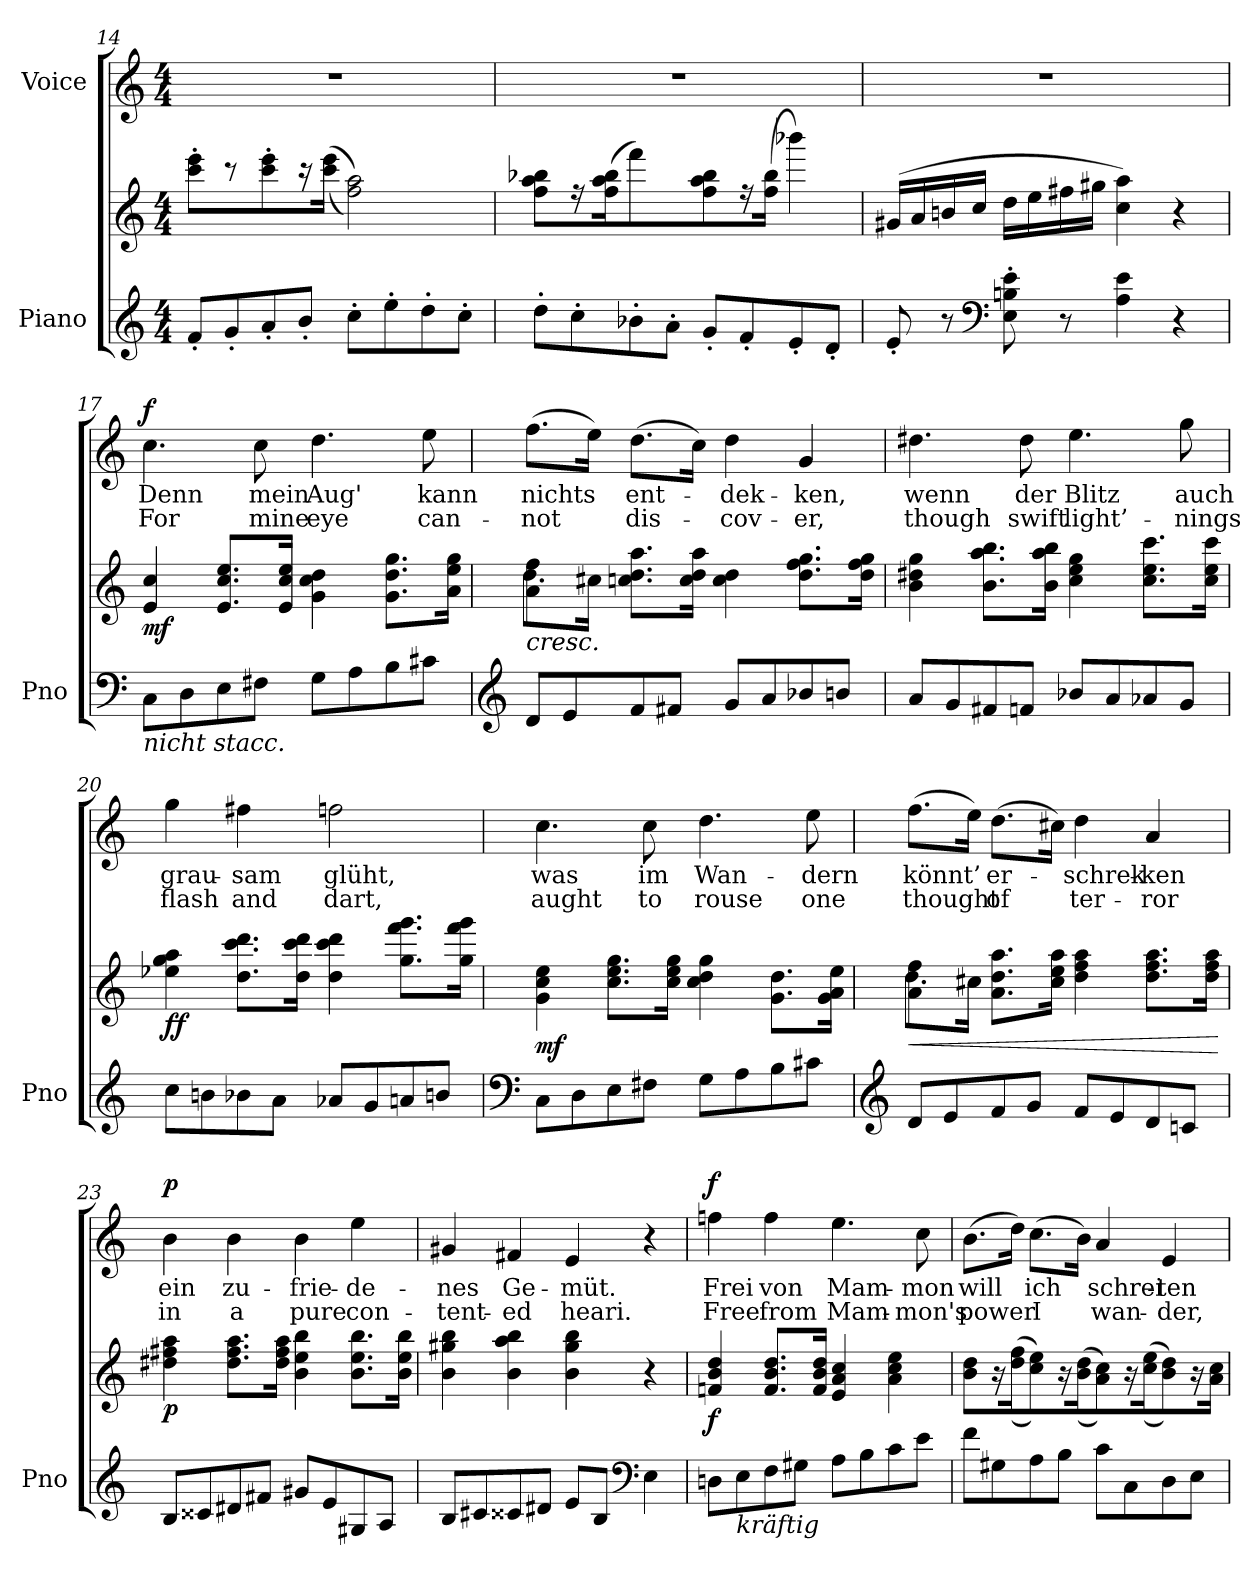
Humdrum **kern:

**kern	**kern	**dynam	**kern	**text	**text	**dynam
*part2	*part2	*part2	*part1	*part1	*part1	*part1
*staff3	*staff2	*staff2/3	*staff1	*staff1	*staff1	*staff1
*I"Piano	*	*	*I"Voice	*	*	*
*I'Pno	*	*	*	*	*	*
*clefG2	*clefG2	*	*clefG2	*	*	*
*k[]	*k[]	*	*k[]	*	*	*
*M4/4	*M4/4	*	*M4/4	*	*	*
=14	=14	=14	=14	=14	=14	=14
8f'/L	8ccc\' 8eee\'	.	1r	.	.	.
8g'/	8r	.	.	.	.	.
8a'/	8ccc\' 8eee\'L	.	.	.	.	.
8b'/J	16r	.	.	.	.	.
.	(<(16ccc\ 16eee\JJ	.	.	.	.	.
8cc'\L	2ff\ 2aa\))	.	.	.	.	.
8ee'\	.	.	.	.	.	.
8dd'\	.	.	.	.	.	.
8cc'\J	.	.	.	.	.	.
=15	=15	=15	=15	=15	=15	=15
8dd'\L	8ff\ 8aa\ 8bb-X\L	.	1r	.	.	.
8cc'\	16r	.	.	.	.	.
.	(16ff\ 16aa\ 16bb-\JJ	.	.	.	.	.
8b-X'\	4fff\)	.	.	.	.	.
8a'\J	.	.	.	.	.	.
8g'/L	8ff\ 8aa\ 8bb-\L	.	.	.	.	.
8f'/	16r	.	.	.	.	.
.	(16ff\ 16bb-\JJ	.	.	.	.	.
8e'/	4bbb-X\)	.	.	.	.	.
8d'/J	.	.	.	.	.	.
!!LO:LB:g=z
=16	=16	=16	=16	=16	=16	=16
8e'/	(16g#X/LL	.	1r	.	.	.
.	16a/	.	.	.	.	.
8r	16bn/	.	.	.	.	.
.	16cc/JJ	.	.	.	.	.
*clefF4	*	*	*	*	*	*
8E\' 8Bn\' 8e\'	16dd\LL	.	.	.	.	.
.	16ee\	.	.	.	.	.
8r	16ff#X\	.	.	.	.	.
.	16gg#X\JJ	.	.	.	.	.
4A\ 4e\	4cc\ 4aa\)	.	.	.	.	.
4r	4r	.	.	.	.	.
=17	=17	=17	=17	=17	=17	=17
!LO:TX:b:i:t=nicht stacc.	!	!	!	!	!	!
!	!	!LO:DY:b	!	!LO:LY:b	!LO:LY:b	!LO:DY:a
8C\L	4e/ 4cc/	mf	4.cc\	Denn	For	f
8D\	.	.	.	.	.	.
8E\	8.e/ 8.cc/ 8.ee/L	.	.	.	.	.
!	!	!	!	!LO:LY:b	!LO:LY:b	!
8F#X\J	.	.	8cc\	mein	mine	.
.	16e/ 16cc/ 16ee/Jk	.	.	.	.	.
!	!	!	!	!LO:LY:b	!LO:LY:b	!
8G\L	4g\ 4cc\ 4dd\	.	4.dd\	Aug'	eye	.
8A\	.	.	.	.	.	.
8B\	8.g\ 8.dd\ 8.gg\L	.	.	.	.	.
!	!	!	!	!LO:LY:b	!LO:LY:b	!
8c#X\J	.	.	8ee\	kann	can-	.
.	16a\ 16ee\ 16gg\Jk	.	.	.	.	.
=18	=18	=18	=18	=18	=18	=18
*clefG2	*	*	*	*	*	*
*	*^	*	*	*	*	*
!	!LO:TX:b:i:t=cresc.	!	!	!	!	!	!
!	!	!	!	!	!LO:LY:b	!LO:LY:b	!
8d/L	4a\ 4ff\	8.dd\L	.	(8.ff\L	nichts	-not	.
8e/	.	.	.	.	.	.	.
.	.	16cc#X\Jk	.	16ee\Jk)	.	.	.
!	!	!	!	!	!LO:LY:b	!LO:LY:b	!
8f/	8.ccn\ 8.dd\ 8.aa\L	4ryy	.	(8.dd\L	ent-	dis-	.
8f#X/J	.	.	.	.	.	.	.
.	16cc\ 16dd\ 16aa\Jk	.	.	16cc\Jk)	.	.	.
!	!	!	!	!	!LO:LY:b	!LO:LY:b	!
8g/L	4cc\ 4dd\	2ryy	.	4dd\	-dek-	-cov-	.
8a/	.	.	.	.	.	.	.
!	!	!	!	!	!LO:LY:b	!LO:LY:b	!
8b-X/	8.dd\ 8.ff\ 8.gg\L	.	.	4g/	-ken,	-er,	.
8bn/J	.	.	.	.	.	.	.
.	16dd\ 16ff\ 16gg\Jk	.	.	.	.	.	.
*	*v	*v	*	*	*	*	*
!!LO:LB:g=z
=19	=19	=19	=19	=19	=19	=19
!	!	!	!	!LO:LY:b	!LO:LY:b	!
8a/L	4b\ 4dd#X\ 4gg\	.	4.dd#X\	wenn	though	.
8g/	.	.	.	.	.	.
8f#X/	8.b\ 8.aa\ 8.bb\L	.	.	.	.	.
!	!	!	!	!LO:LY:b	!LO:LY:b	!
8fn/J	.	.	8dd#\	der	swift	.
.	16b\ 16aa\ 16bb\Jk	.	.	.	.	.
!	!	!	!	!LO:LY:b	!LO:LY:b	!
8b-X/L	4cc\ 4ee\ 4gg\	.	4.ee\	Blitz	light’-	.
8a/	.	.	.	.	.	.
8a-X/	8.cc\ 8.ee\ 8.ccc\L	.	.	.	.	.
!	!	!	!	!LO:LY:b	!LO:LY:b	!
8g/J	.	.	8gg\	auch	-nings	.
.	16cc\ 16ee\ 16ccc\Jk	.	.	.	.	.
=20	=20	=20	=20	=20	=20	=20
!	!	!LO:DY:b	!	!LO:LY:b	!LO:LY:b	!
8cc\L	4ee-X\ 4gg\ 4aa\	ff	4gg\	grau-	flash	.
8bn\	.	.	.	.	.	.
!	!	!	!	!LO:LY:b	!LO:LY:b	!
8b-X\	8.dd\ 8.ccc\ 8.ddd\L	.	4ff#X\	-sam	and	.
8a\J	.	.	.	.	.	.
.	16dd\ 16ccc\ 16ddd\Jk	.	.	.	.	.
!	!	!	!	!LO:LY:b	!LO:LY:b	!
8a-X/L	4dd\ 4ccc\ 4ddd\	.	2ffn\	glüht,	dart,	.
8g/	.	.	.	.	.	.
8an/	8.gg\ 8.fff\ 8.ggg\L	.	.	.	.	.
8bn/J	.	.	.	.	.	.
.	16gg\ 16fff\ 16ggg\Jk	.	.	.	.	.
=21	=21	=21	=21	=21	=21	=21
*clefF4	*	*	*	*	*	*
!	!	!LO:DY:b	!	!LO:LY:b	!LO:LY:b	!
8C\L	4g\ 4cc\ 4ee\	mf	4.cc\	was	aught	.
8D\	.	.	.	.	.	.
8E\	8.cc\ 8.ee\ 8.gg\L	.	.	.	.	.
!	!	!	!	!LO:LY:b	!LO:LY:b	!
8F#X\J	.	.	8cc\	im	to	.
.	16cc\ 16ee\ 16gg\Jk	.	.	.	.	.
!	!	!	!	!LO:LY:b	!LO:LY:b	!
8G\L	4cc\ 4dd\ 4gg\	.	4.dd\	Wan-	rouse	.
8A\	.	.	.	.	.	.
8B\	8.g\ 8.dd\L	.	.	.	.	.
!	!	!	!	!LO:LY:b	!LO:LY:b	!
8c#X\J	.	.	8ee\	-dern	one	.
.	16g\ 16a\ 16ee\Jk	.	.	.	.	.
!!LO:LB:g=z
=22	=22	=22	=22	=22	=22	=22
*clefG2	*	*	*	*	*	*
!	!	!LO:HP:b	!	!LO:LY:b	!LO:LY:b	!
*	*^	*	*	*	*	*
8d/L	4a\ 4ff\	8.dd\L	<	(8.ff\L	könnt’	thought	.
8e/	.	.	.	.	.	.	.
.	.	16cc#X\Jk	.	16ee\Jk)	.	.	.
!	!	!	!	!	!LO:LY:b	!LO:LY:b	!
8f/	8.a\ 8.dd\ 8.aa\L	4ryy	.	(8.dd\L	er-	of	.
8g/J	.	.	.	.	.	.	.
.	16cc#\ 16ee\ 16aa\Jk	.	.	16cc#X\Jk)	.	.	.
!	!	!	!	!	!LO:LY:b	!LO:LY:b	!
8f/L	4dd\ 4ff\ 4aa\	2ryy	.	4dd\	-schrek-	ter-	.
8e/	.	.	.	.	.	.	.
!	!	!	!	!	!LO:LY:b	!LO:LY:b	!
8d/	8.dd\ 8.ff\ 8.aa\L	.	.	4a/	-ken	-ror	.
8cn/J	.	.	.	.	.	.	.
.	16dd\ 16ff\ 16aa\Jk	.	.	.	.	.	.
*	*v	*v	*	*	*	*	*
.	.	[	.	.	.	.
=23	=23	=23	=23	=23	=23	=23
!	!	!LO:DY:b	!	!LO:LY:b	!LO:LY:b	!LO:DY:b
8B/L	4dd#X\ 4ff#X\ 4aa\	p	4b\	ein	in	p
8c##X/	.	.	.	.	.	.
!	!	!	!	!LO:LY:b	!LO:LY:b	!
8d#X/	8.dd#\ 8.ff#\ 8.aa\L	.	4b\	zu-	a	.
8f#X/J	.	.	.	.	.	.
.	16dd#\ 16ff#\ 16aa\Jk	.	.	.	.	.
!	!	!	!	!LO:LY:b	!LO:LY:b	!
8g#X/L	4b\ 4ee\ 4bb\	.	4b\	-frie-	pure	.
8e/	.	.	.	.	.	.
!	!	!	!	!LO:LY:b	!LO:LY:b	!
8G#X/	8.b\ 8.ee\ 8.bb\L	.	4ee\	-de-	con-	.
8A/J	.	.	.	.	.	.
.	16b\ 16ee\ 16bb\Jk	.	.	.	.	.
=24	=24	=24	=24	=24	=24	=24
!	!	!	!	!LO:LY:b	!LO:LY:b	!
8B/L	4b\ 4gg#X\ 4bb\	.	4g#X/	-nes	-tent-	.
8c#X/	.	.	.	.	.	.
!	!	!	!	!LO:LY:b	!LO:LY:b	!
8c##X/	4b\ 4aa\ 4bb\	.	4f#X/	Ge-	-ed	.
8d#X/J	.	.	.	.	.	.
!	!	!	!	!LO:LY:b	!LO:LY:b	!
8e/L	4b\ 4gg#\ 4bb\	.	4e/	-müt.	heari.	.
8B/J	.	.	.	.	.	.
*clefF4	*	*	*	*	*	*
4E\	4r	.	4r	.	.	.
!!LO:PB:g=z
=25	=25	=25	=25	=25	=25	=25
!	!	!LO:DY:b	!	!LO:LY:b	!LO:LY:b	!LO:DY:a
8Dn\L	4fn/ 4b/ 4dd/	f	4ffn\	Frei	Free	f
!LO:TX:b:i:t=kräftig	!	!	!	!	!	!
8E\	.	.	.	.	.	.
!	!	!	!	!LO:LY:b	!LO:LY:b	!
8F\	8.f/ 8.b/ 8.dd/L	.	4ff\	von	from	.
8G#X\J	.	.	.	.	.	.
.	16f/ 16b/ 16dd/Jk	.	.	.	.	.
!	!	!	!	!LO:LY:b	!LO:LY:b	!
8A\L	4e/ 4a/ 4cc/	.	4.ee\	Mam-	Mam-	.
8B\	.	.	.	.	.	.
8c\	4a\ 4cc\ 4ee\	.	.	.	.	.
!	!	!	!	!LO:LY:b	!LO:LY:b	!
8e\J	.	.	8cc\	-mon	-mon's	.
=26	=26	=26	=26	=26	=26	=26
!	!	!	!	!LO:LY:b	!LO:LY:b	!
8f\L	8b\ 8dd\L	.	(8.b\L	will	power	.
8G#X\	16r	.	.	.	.	.
.	((<16dd\ 16ff\JJ	.	16dd\Jk)	.	.	.
!	!	!	!	!LO:LY:b	!LO:LY:b	!
8A\	8cc\ 8ee\L))	.	(8.cc\L	ich	I	.
8B\J	16r	.	.	.	.	.
.	((<16b\ 16dd\JJ	.	16b\Jk)	.	.	.
!	!	!	!	!LO:LY:b	!LO:LY:b	!
8c\L	8a\ 8cc\L))	.	4a/	schrei-	wan-	.
8C\	16r	.	.	.	.	.
.	((<16cc\ 16ee\JJ	.	.	.	.	.
!	!	!	!	!LO:LY:b	!LO:LY:b	!
8D\	8b\ 8dd\L))	.	4e/	-ten	-der,	.
8E\J	16r	.	.	.	.	.
.	16a\ 16cc\JJ	.	.	.	.	.
=	=	=	=	=	=	=
*-	*-	*-	*-	*-	*-	*-
